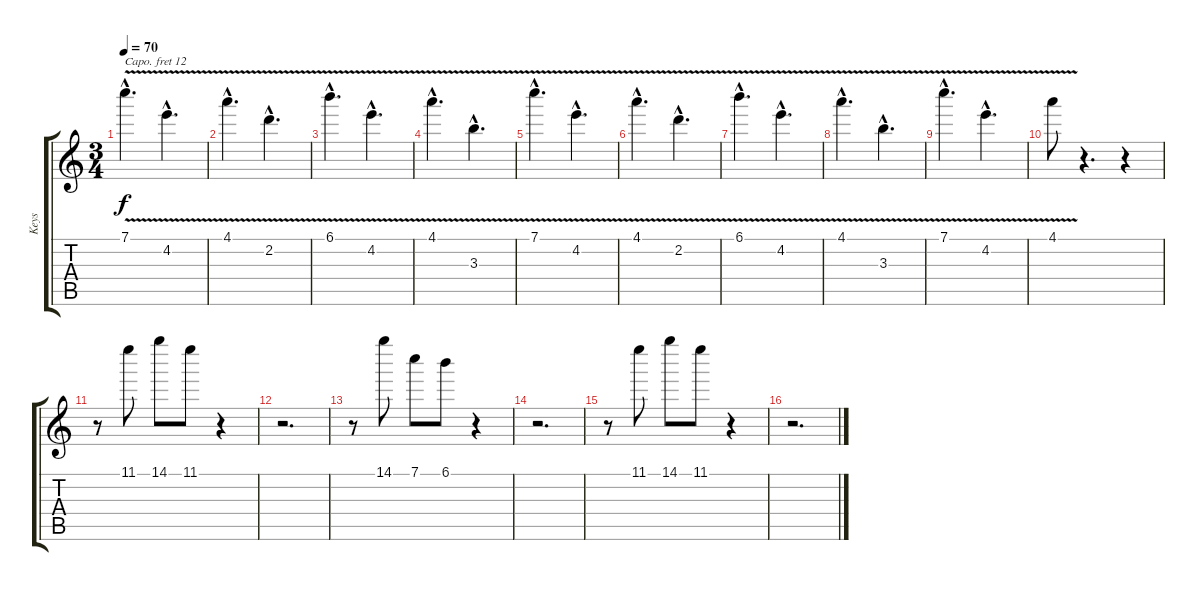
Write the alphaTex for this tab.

\track ("Keys" "Keys") {instrument musicbox}
\staff {score tabs}
\capo 12
\tuning (F5 C5 Ab4 Eb4 Bb3 F3) {hide}
\ts (3 4)
\tempo 70
\clef g2
\ks c
7.1{v hac}.4{d dy f} 4.2{v hac}.4{d} |
4.1{v hac}.4{d} 2.2{v hac}.4{d} |
6.1{v hac}.4{d} 4.2{v hac}.4{d} |
4.1{v hac}.4{d} 3.3{v hac}.4{d} |
7.1{v hac}.4{d} 4.2{v hac}.4{d} |
4.1{v hac}.4{d} 2.2{v hac}.4{d} |
6.1{v hac}.4{d} 4.2{v hac}.4{d} |
4.1{v hac}.4{d} 3.3{v hac}.4{d} |
7.1{v hac}.4{d} 4.2{v hac}.4{d} |
4.1{v}.8 r.4{d} r.4 |
r.8 11.1.8 14.1.8 11.1.8 r.4 |
r.2{d} |
r.8 14.1.8 7.1.8 6.1.8 r.4 |
r.2{d} |
r.8 11.1.8 14.1.8 11.1.8 r.4 |
r.2{d}
